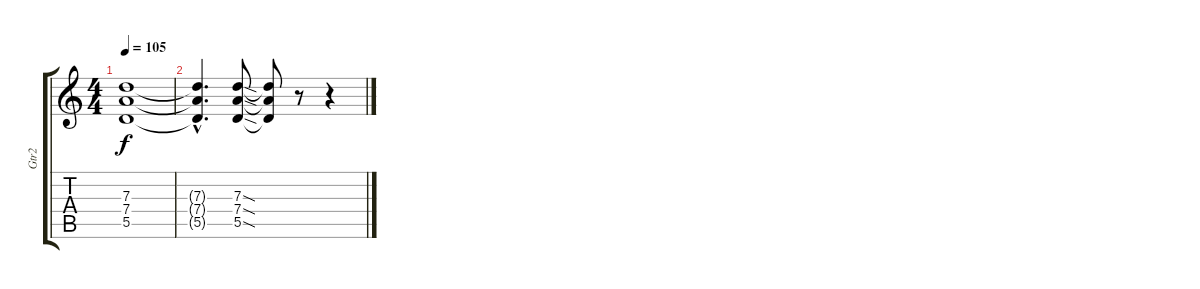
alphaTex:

\track ("Gtr2" "Gtr2") {instrument overdrivenguitar}
\staff {score tabs}
\tuning (E4 B3 G3 D3 A2 D2) {hide}
\ts (4 4)
\tempo 105
\clef g2
\ks c
(7.3{t} 7.4{t} 5.5{t}).1{dy f} |
(7.3{hac t} 7.4{hac t} 5.5{hac t}).4{d} (7.3{sod} 7.4{sod} 5.5{sod}).8 (7.3{t} 7.4{t} 5.5{t}).8 r.8 r.4
